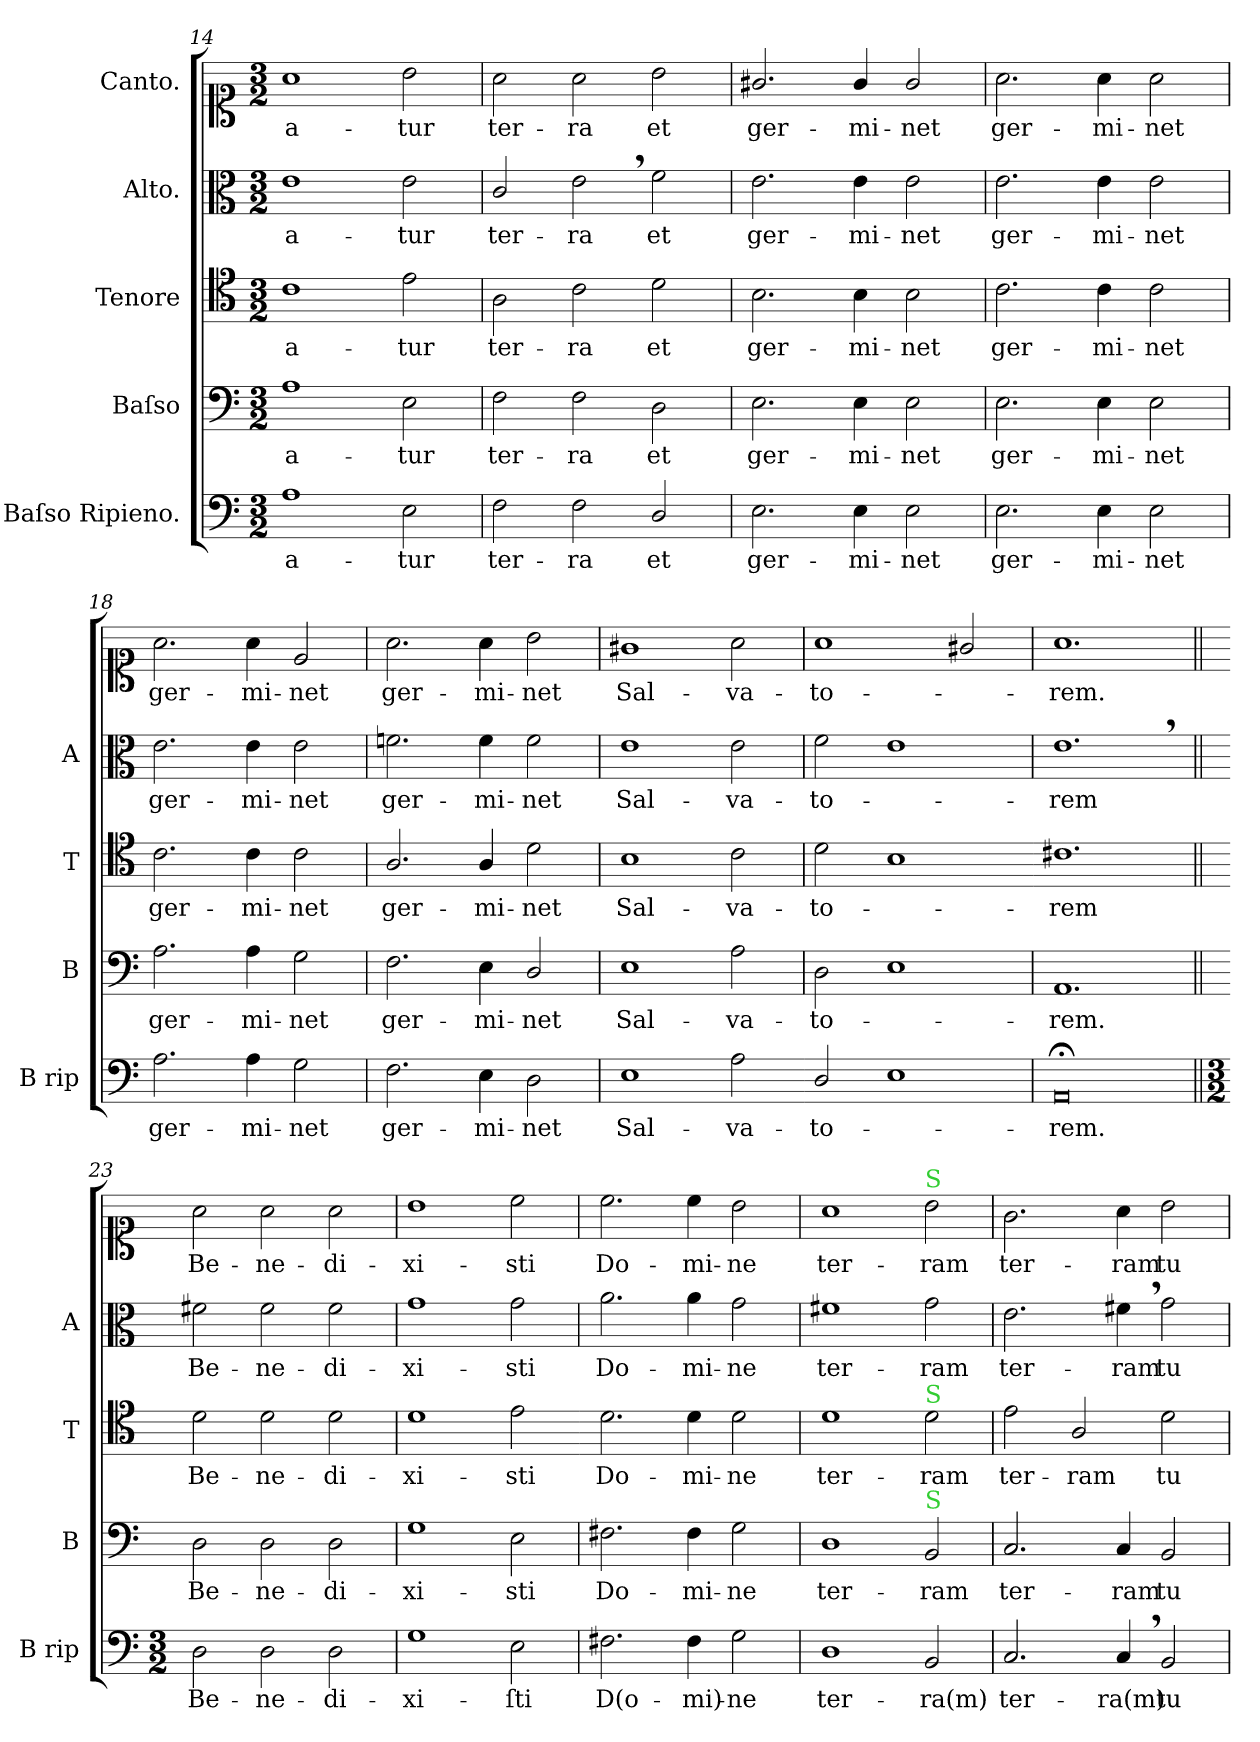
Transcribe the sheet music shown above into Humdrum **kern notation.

**kern	**text	**kern	**text	**kern	**text	**kern	**text	**kern	**text
*part5	*part5	*part4	*part4	*part3	*part3	*part2	*part2	*part1	*part1
*staff5	*staff5	*staff4	*staff4	*staff3	*staff3	*staff2	*staff2	*staff1	*staff1
*I"Baſso Ripieno.	*	*I"Baſso	*	*I"Tenore	*	*I"Alto.	*	*I"Canto.	*
*I'B rip	*	*I'B	*	*I'T	*	*I'A	*	*	*
*clefF4	*	*clefF4	*	*clefC4	*	*clefC3	*	*clefC1	*
*k[]	*	*k[]	*	*k[]	*	*k[]	*	*k[]	*
*M3/2	*	*M3/2	*	*M3/2	*	*M3/2	*	*M3/2	*
=14	=14	=14	=14	=14	=14	=14	=14	=14	=14
1A	-a-	1A	-a-	1c	-a-	1e	-a-	1a	-a-
2E\	-tur	2E\	-tur	2e\	-tur	2e\	-tur	2b\	-tur
=15	=15	=15	=15	=15	=15	=15	=15	=15	=15
2F\	ter-	2F\	ter-	2A\	ter-	2c/	ter-	2a\	ter-
2F\	-ra	2F\	-ra	2c\	-ra	2e,<\	-ra	2a\	-ra
2D/	et	2D\	et	2d\	et	2f\	et	2b\	et
=16	=16	=16	=16	=16	=16	=16	=16	=16	=16
2.E\	ger-	2.E\	ger-	2.B\	ger-	2.e\	ger-	2.g#X/	ger-
4E\	-mi-	4E\	-mi-	4B\	-mi-	4e\	-mi-	4g#/	-mi-
2E\	-net	2E\	-net	2B\	-net	2e\	-net	2g#/	-net
=17	=17	=17	=17	=17	=17	=17	=17	=17	=17
!	!LO:LY:i	!	!LO:LY:i	!	!LO:LY:i	!	!	!	!LO:LY:i
2.E\	ger-	2.E\	ger-	2.c\	ger-	2.e\	ger-	2.a\	ger-
!	!LO:LY:i	!	!LO:LY:i	!	!LO:LY:i	!	!	!	!LO:LY:i
4E\	-mi-	4E\	-mi-	4c\	-mi-	4e\	-mi-	4a\	-mi-
!	!LO:LY:i	!	!LO:LY:i	!	!LO:LY:i	!	!	!	!LO:LY:i
2E\	-net	2E\	-net	2c\	-net	2e\	-net	2a\	-net
=18	=18	=18	=18	=18	=18	=18	=18	=18	=18
!	!	!	!	!	!	!	!LO:LY:i	!	!
2.A\	ger-	2.A\	ger-	2.c\	ger-	2.e\	ger-	2.a\	ger-
!	!	!	!	!	!	!	!LO:LY:i	!	!
4A\	-mi-	4A\	-mi-	4c\	-mi-	4e\	-mi-	4a\	-mi-
!	!	!	!	!	!	!	!LO:LY:i	!	!
2G\	-net	2G\	-net	2c\	-net	2e\	-net	2e/	-net
=19	=19	=19	=19	=19	=19	=19	=19	=19	=19
!	!LO:LY:i	!	!LO:LY:i	!	!LO:LY:i	!	!	!	!LO:LY:i
2.F\	ger-	2.F\	ger-	2.A/	ger-	2.fn\	ger-	2.a\	ger-
!	!LO:LY:i	!	!LO:LY:i	!	!LO:LY:i	!	!	!	!LO:LY:i
4E\	-mi-	4E\	-mi-	4A/	-mi-	4f\	-mi-	4a\	-mi-
!	!LO:LY:i	!	!LO:LY:i	!	!LO:LY:i	!	!	!	!LO:LY:i
2D\	-net	2D/	-net	2d\	-net	2f\	-net	2b\	-net
=20	=20	=20	=20	=20	=20	=20	=20	=20	=20
1E	Sal-	1E	Sal-	1B	Sal-	1e	Sal-	1g#X	Sal-
2A\	-va-	2A\	-va-	2c\	-va-	2e\	-va-	2a\	-va-
=21-	=21	=21	=21	=21	=21	=21	=21	=21	=21
2D/	-to-	2D\	-to-	2d\	-to-	2f\	-to-	1a	-to-
1E	.	1E	.	1B	.	1e	.	.	.
.	.	.	.	.	.	.	.	2g#X/	.
=22	=22	=22	=22	=22-	=22	=22	=22	=22	=22
!LO:N:vis=0	!	!	!	!	!	!	!	!	!
1.AA;<	-rem.	1.AA	-rem.	1.c#X	-rem	1.e,<	-rem	1.a	-rem.
=23||	=23||	=23||	=23||	=23||	=23||	=23||	=23||	=23||	=23||
*M3/2	*	*	*	*	*	*	*	*	*
2D\	Be-	2D\	Be-	2d\	Be-	2f#X\	Be-	2a\	Be-
2D\	-ne-	2D\	-ne-	2d\	-ne-	2f#\	-ne-	2a\	-ne-
2D\	-di-	2D\	-di-	2d\	-di-	2f#\	-di-	2a\	-di-
=24	=24	=24	=24	=24	=24	=24	=24	=24	=24
1G	-xi-	1G	-xi-	1d	-xi-	1g	-xi-	1b	-xi-
2E\	-ſti	2E\	-sti	2e\	-sti	2g\	-sti	2cc\	-sti
=25	=25	=25	=25	=25-	=25	=25	=25	=25	=25
2.F#X\	D(o-	2.F#X\	Do-	2.d\	Do-	2.a\	Do-	2.cc\	Do-
4F#\	-mi)-	4F#\	-mi-	4d\	-mi-	4a\	-mi-	4cc\	-mi-
2G\	-ne	2G\	-ne	2d\	-ne	2g\	-ne	2b\	-ne
=26	=26	=26	=26	=26	=26	=26	=26	=26	=26
1D	ter-	1D	ter-	1d	ter-	1f#X	ter-	1a	ter-
!	!	!	!	!	!	!	!	!LO:TX:a:color=limegreen:t=S	!
!	!	!	!	!LO:TX:a:color=limegreen:t=S	!	!	!	!	!
!	!	!LO:TX:a:color=limegreen:t=S	!	!	!	!	!	!	!
2BB/	ra(m)	2BB/	ram	2d\	-ram	2g\	-ram	2b\	-ram
=27	=27	=27	=27	=27	=27	=27	=27	=27	=27
!	!LO:LY:i	!	!	!	!	!	!	!	!
2.C/	ter-	2.C/	ter-	2e\	ter-	2.e\	ter-	2.g\	ter-
.	.	.	.	2A/	-ram	.	.	.	.
!	!LO:LY:i	!	!	!	!	!	!	!	!
4C,</	-ra(m)	4C/	-ram	.	.	4f#X,<\	-ram	4a\	-ram
2BB/	tu-	2BB/	tu-	2d\	tu-	2g\	tu-	2b\	tu-
=	=	=	=	=	=	=	=	=	=
*-	*-	*-	*-	*-	*-	*-	*-	*-	*-
